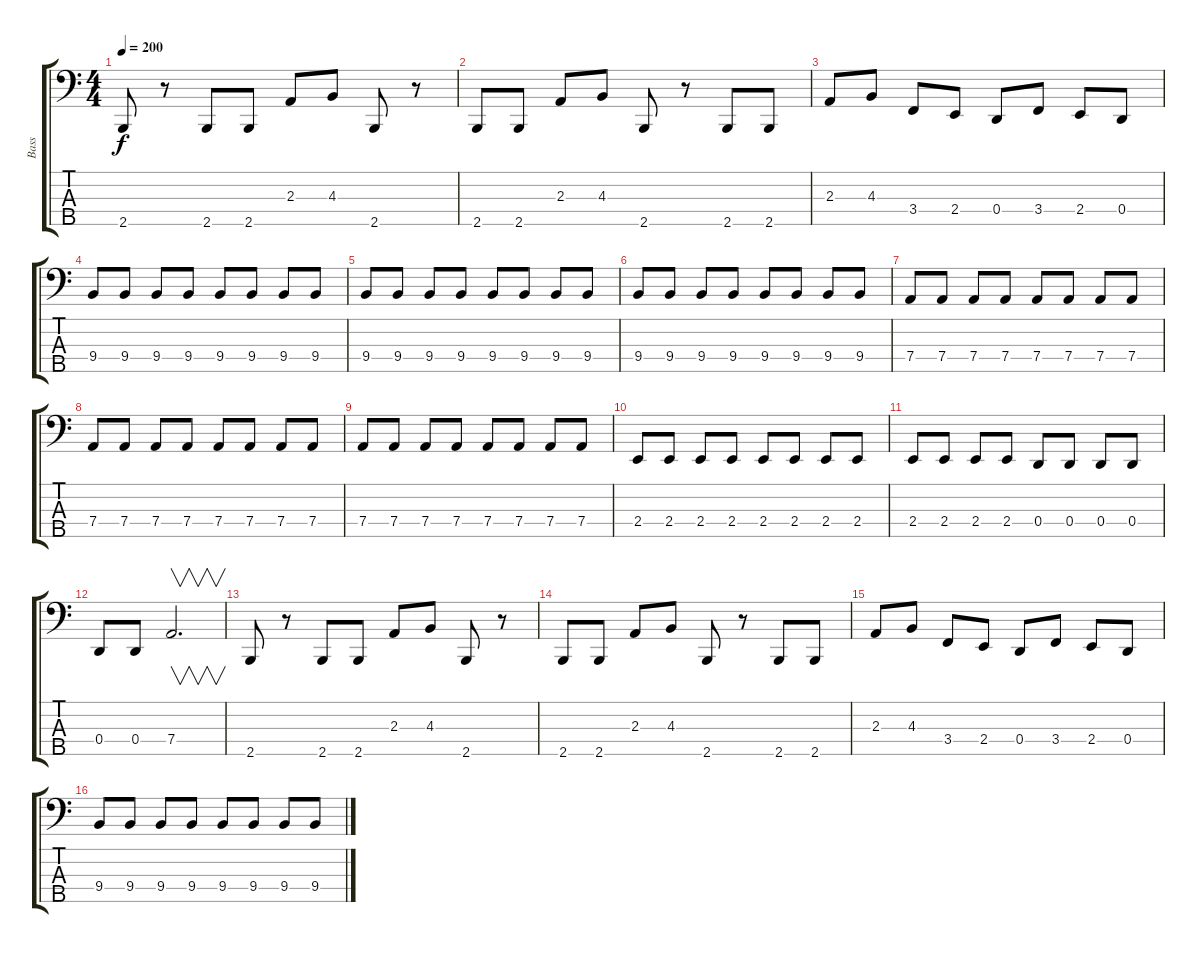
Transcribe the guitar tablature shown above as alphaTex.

\track ("Bass" "Bass") {instrument electricbassfinger}
\staff {score tabs}
\tuning (F2 C2 G1 D1 A0) {hide}
\ts (4 4)
\tempo 200
\clef f4
\ks c
2.5.8{dy f} r.8 2.5.8 2.5.8 2.3.8 4.3.8 2.5.8 r.8 |
2.5.8 2.5.8 2.3.8 4.3.8 2.5.8 r.8 2.5.8 2.5.8 |
2.3.8 4.3.8 3.4.8 2.4.8 0.4.8 3.4.8 2.4.8 0.4.8 |
9.4.8 9.4.8 9.4.8 9.4.8 9.4.8 9.4.8 9.4.8 9.4.8 |
9.4.8 9.4.8 9.4.8 9.4.8 9.4.8 9.4.8 9.4.8 9.4.8 |
9.4.8 9.4.8 9.4.8 9.4.8 9.4.8 9.4.8 9.4.8 9.4.8 |
7.4.8 7.4.8 7.4.8 7.4.8 7.4.8 7.4.8 7.4.8 7.4.8 |
7.4.8 7.4.8 7.4.8 7.4.8 7.4.8 7.4.8 7.4.8 7.4.8 |
7.4.8 7.4.8 7.4.8 7.4.8 7.4.8 7.4.8 7.4.8 7.4.8 |
2.4.8 2.4.8 2.4.8 2.4.8 2.4.8 2.4.8 2.4.8 2.4.8 |
2.4.8 2.4.8 2.4.8 2.4.8 0.4.8 0.4.8 0.4.8 0.4.8 |
0.4.8 0.4.8 7.4.2{v d} |
2.5.8 r.8 2.5.8 2.5.8 2.3.8 4.3.8 2.5.8 r.8 |
2.5.8 2.5.8 2.3.8 4.3.8 2.5.8 r.8 2.5.8 2.5.8 |
2.3.8 4.3.8 3.4.8 2.4.8 0.4.8 3.4.8 2.4.8 0.4.8 |
9.4.8 9.4.8 9.4.8 9.4.8 9.4.8 9.4.8 9.4.8 9.4.8
